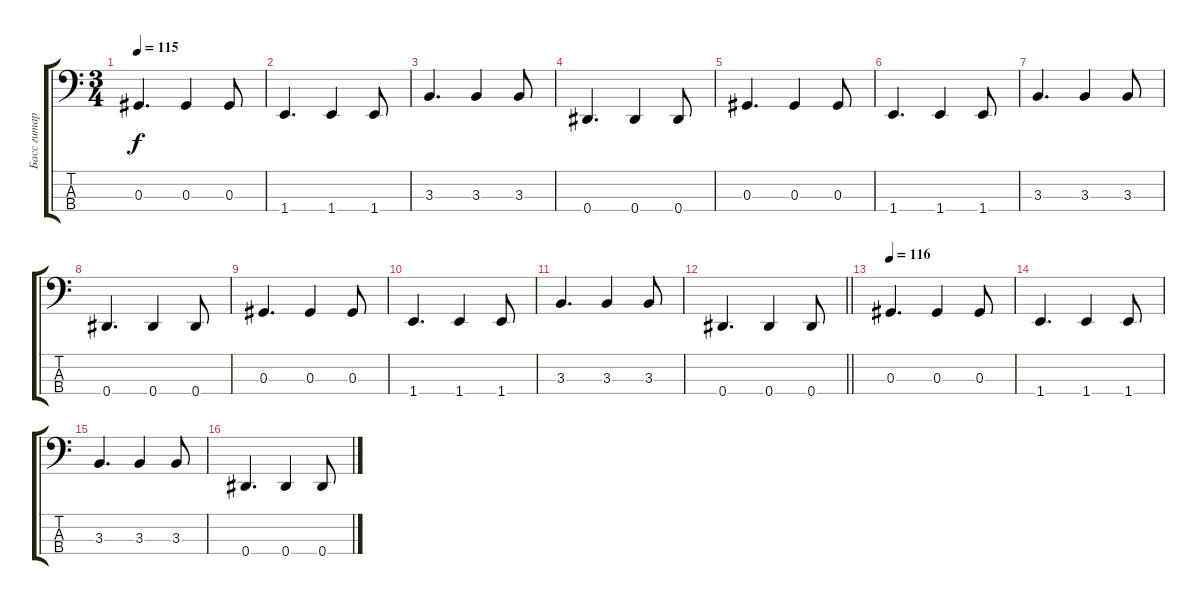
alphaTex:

\track ("Басс гитара" "Басс гитар") {instrument electricbasspick}
\staff {score tabs}
\tuning (Gb2 Db2 Ab1 Eb1) {hide}
\ts (3 4)
\tempo 115
\clef f4
\ks c
0.3.4{d dy f} 0.3.4 0.3.8 |
1.4.4{d} 1.4.4 1.4.8 |
3.3.4{d} 3.3.4 3.3.8 |
0.4.4{d} 0.4.4 0.4.8 |
0.3.4{d} 0.3.4 0.3.8 |
1.4.4{d} 1.4.4 1.4.8 |
3.3.4{d} 3.3.4 3.3.8 |
0.4.4{d} 0.4.4 0.4.8 |
0.3.4{d} 0.3.4 0.3.8 |
1.4.4{d} 1.4.4 1.4.8 |
3.3.4{d} 3.3.4 3.3.8 |
\barLineRight lightlight
0.4.4{d} 0.4.4 0.4.8 |
\tempo 116
0.3.4{d} 0.3.4 0.3.8 |
1.4.4{d} 1.4.4 1.4.8 |
3.3.4{d} 3.3.4 3.3.8 |
0.4.4{d} 0.4.4 0.4.8
